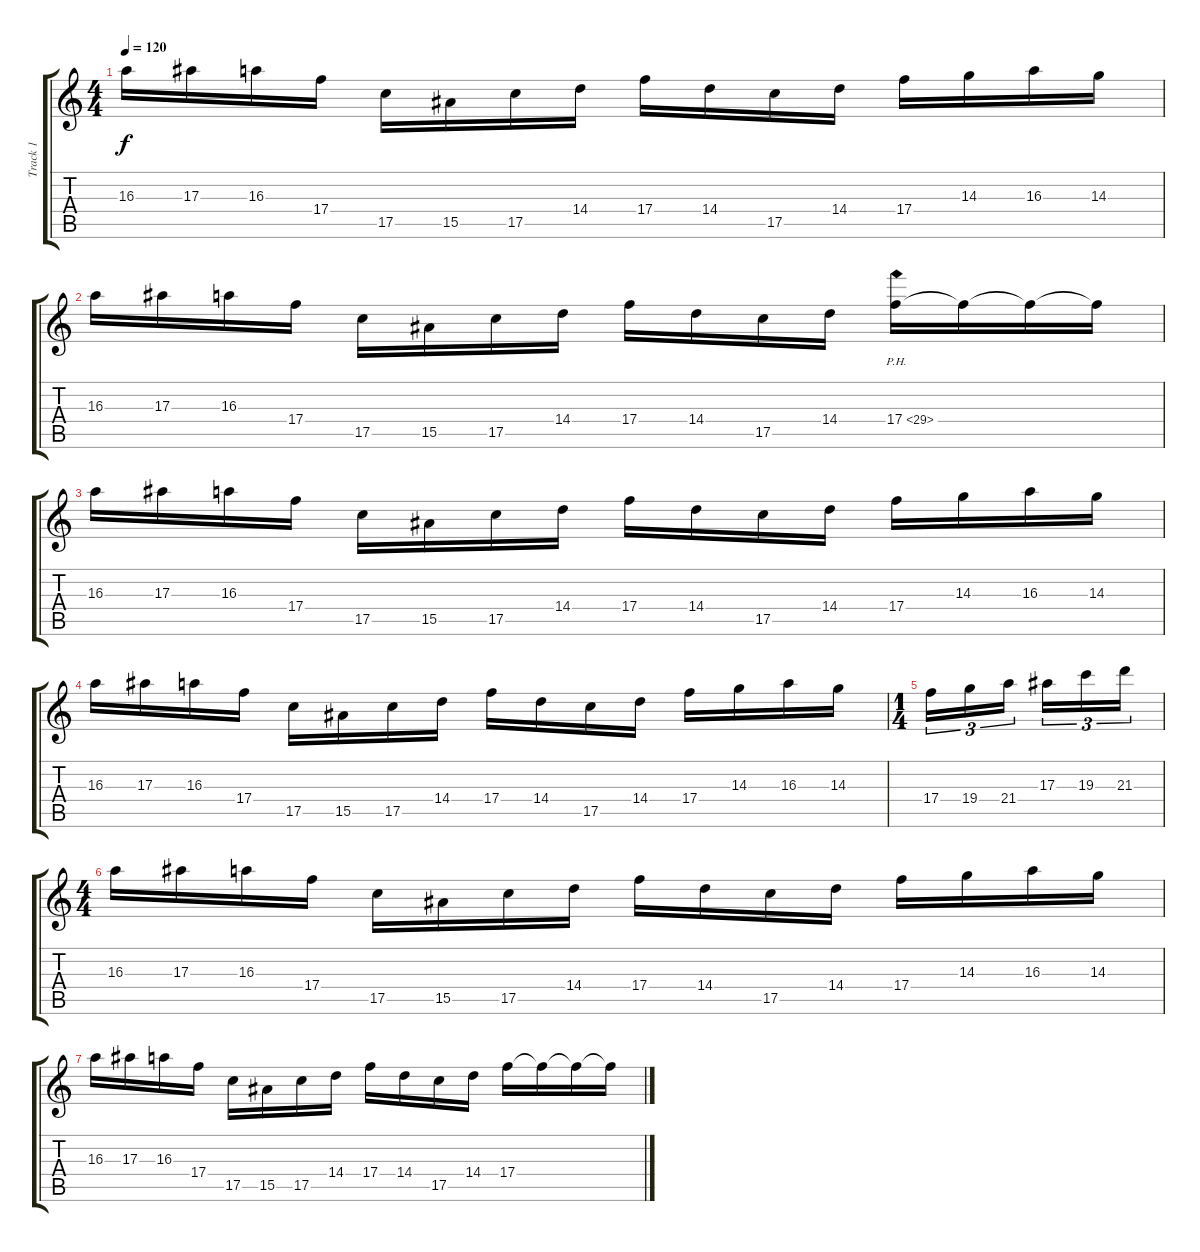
\track ("Track 1" "Track 1") {instrument electricguitarjazz}
\staff {score tabs}
\tuning (D4 A3 F3 C3 G2 C2) {hide}
\ts (4 4)
\tempo 120
\clef g2
\ks c
16.3.16{dy f} 17.3.16 16.3.16 17.4.16 17.5.16 15.5.16 17.5.16 14.4.16 17.4.16 14.4.16 17.5.16 14.4.16 17.4.16 14.3.16 16.3.16 14.3.16 |
16.3.16 17.3.16 16.3.16 17.4.16 17.5.16 15.5.16 17.5.16 14.4.16 17.4.16 14.4.16 17.5.16 14.4.16 17.4{ph 12}.16 17.4{t}.16 17.4{t}.16 17.4{t}.16 |
16.3.16 17.3.16 16.3.16 17.4.16 17.5.16 15.5.16 17.5.16 14.4.16 17.4.16 14.4.16 17.5.16 14.4.16 17.4.16 14.3.16 16.3.16 14.3.16 |
16.3.16 17.3.16 16.3.16 17.4.16 17.5.16 15.5.16 17.5.16 14.4.16 17.4.16 14.4.16 17.5.16 14.4.16 17.4.16 14.3.16 16.3.16 14.3.16 |
\ts (1 4)
17.4.16{tu (3 2)} 19.4.16{tu (3 2)} 21.4.16{tu (3 2) beam splitsecondary} 17.3.16{tu (3 2)} 19.3.16{tu (3 2)} 21.3.16{tu (3 2)} |
\ts (4 4)
16.3.16 17.3.16 16.3.16 17.4.16 17.5.16 15.5.16 17.5.16 14.4.16 17.4.16 14.4.16 17.5.16 14.4.16 17.4.16 14.3.16 16.3.16 14.3.16 |
16.3.16 17.3.16 16.3.16 17.4.16 17.5.16 15.5.16 17.5.16 14.4.16 17.4.16 14.4.16 17.5.16 14.4.16 17.4.16 17.4{t}.16 17.4{t}.16 17.4{t}.16
